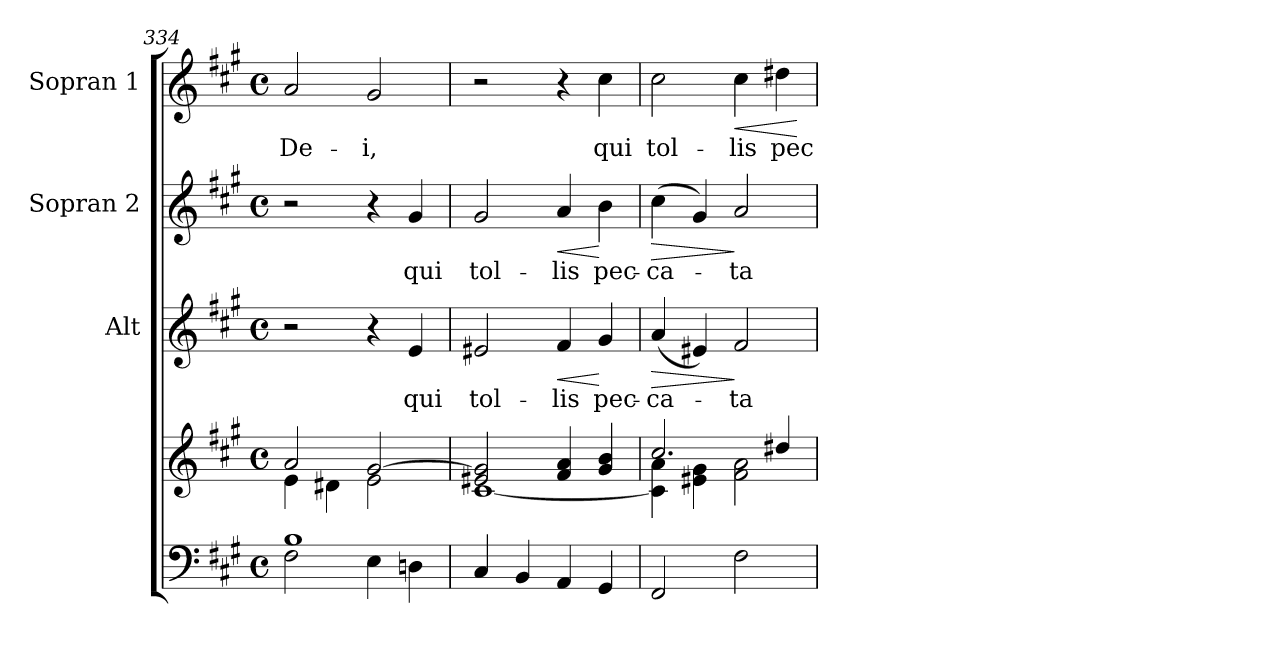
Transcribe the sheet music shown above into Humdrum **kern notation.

**kern	**kern	**kern	**text	**dynam	**kern	**text	**dynam	**kern	**text	**dynam
*part4	*part4	*part3	*part3	*part3	*part2	*part2	*part2	*part1	*part1	*part1
*staff5	*staff4	*staff3	*staff3	*staff3	*staff2	*staff2	*staff2	*staff1	*staff1	*staff1
*	*	*I"Alt	*	*	*I"Sopran 2	*	*	*I"Sopran 1	*	*
*	*	*I'A.	*	*	*I'S. 2	*	*	*I'S. 1	*	*
*clefF4	*clefG2	*clefG2	*	*	*clefG2	*	*	*clefG2	*	*
*k[f#c#g#]	*k[f#c#g#]	*k[f#c#g#]	*	*	*k[f#c#g#]	*	*	*k[f#c#g#]	*	*
*A:	*A:	*A:	*	*	*A:	*	*	*A:	*	*
*M4/4	*M4/4	*M4/4	*	*	*M4/4	*	*	*M4/4	*	*
*met(c)	*met(c)	*met(c)	*	*	*met(c)	*	*	*met(c)	*	*
=334	=334	=334	=334	=334	=334	=334	=334	=334	=334	=334
*^	*^	*	*	*	*	*	*	*	*	*
!	!	!	!	!	!	!	!	!	!	!	!LO:LY:b	!
1B	2F#\	2a/	4e\	2r	.	.	2r	.	.	2a/	De-	.
.	.	.	4d#X\	.	.	.	.	.	.	.	.	.
!	!	!	!	!	!	!	!	!	!	!	!LO:LY:b	!
.	4E\	[>2g#/	2e\	4r	.	.	4r	.	.	2g#/	-i,	.
!	!	!	!	!	!LO:LY:b	!	!	!LO:LY:b	!	!	!	!
.	4Dn\	.	.	4e/	qui	.	4g#/	qui	.	.	.	.
=335	=335	=335	=335	=335	=335	=335	=335	=335	=335	=335	=335	=335
!	!	!	!	!	!LO:LY:b	!	!	!LO:LY:b	!	!	!	!
*v	*v	*	*	*	*	*	*	*	*	*	*	*
4C#/	2e#X/ 2g#/]	[<1c#	2e#X/	tol-	.	2g#/	tol-	.	2r	.	.
4BB/	.	.	.	.	.	.	.	.	.	.	.
!	!	!	!	!LO:LY:b	!LO:HP:b	!	!LO:LY:b	!LO:HP:b	!	!	!
4AA/	4f#/ 4a/	.	4f#/	-lis	<	4a/	-lis	<	4r	.	.
!	!	!	!	!LO:LY:b	!	!	!LO:LY:b	!	!	!LO:LY:b	!
4GG#/	4g#/ 4b/	.	4g#/	pec-	[	4b\	pec-	[	4cc#\	qui	.
!!LO:LB:g=z
=336	=336	=336	=336	=336	=336	=336	=336	=336	=336	=336	=336
!	!	!	!	!LO:LY:b	!LO:HP:b	!	!LO:LY:b	!LO:HP:b	!	!LO:LY:b	!
2FF#/	2.cc#/	4c#\] 4a\	(<4a/	-ca-	>	(>4cc#\	-ca-	>	2cc#\	tol-	.
.	.	4e#X\ 4g#\	4e#X/)	.	.	4g#/)	.	.	.	.	.
!	!	!	!	!LO:LY:b	!	!	!LO:LY:b	!	!	!LO:LY:b	!LO:HP:b
2F#\	.	2f#\ 2a\	2f#/	-ta	]	2a/	-ta	]	4cc#\	-lis	<
!	!	!	!	!	!	!	!	!	!	!LO:LY:b	!
.	4dd#X/	.	.	.	.	.	.	.	4dd#X\	pec-	.
*	*v	*v	*	*	*	*	*	*	*	*	*
.	.	.	.	.	.	.	.	.	.	[
=	=	=	=	=	=	=	=	=	=	=
*-	*-	*-	*-	*-	*-	*-	*-	*-	*-	*-
